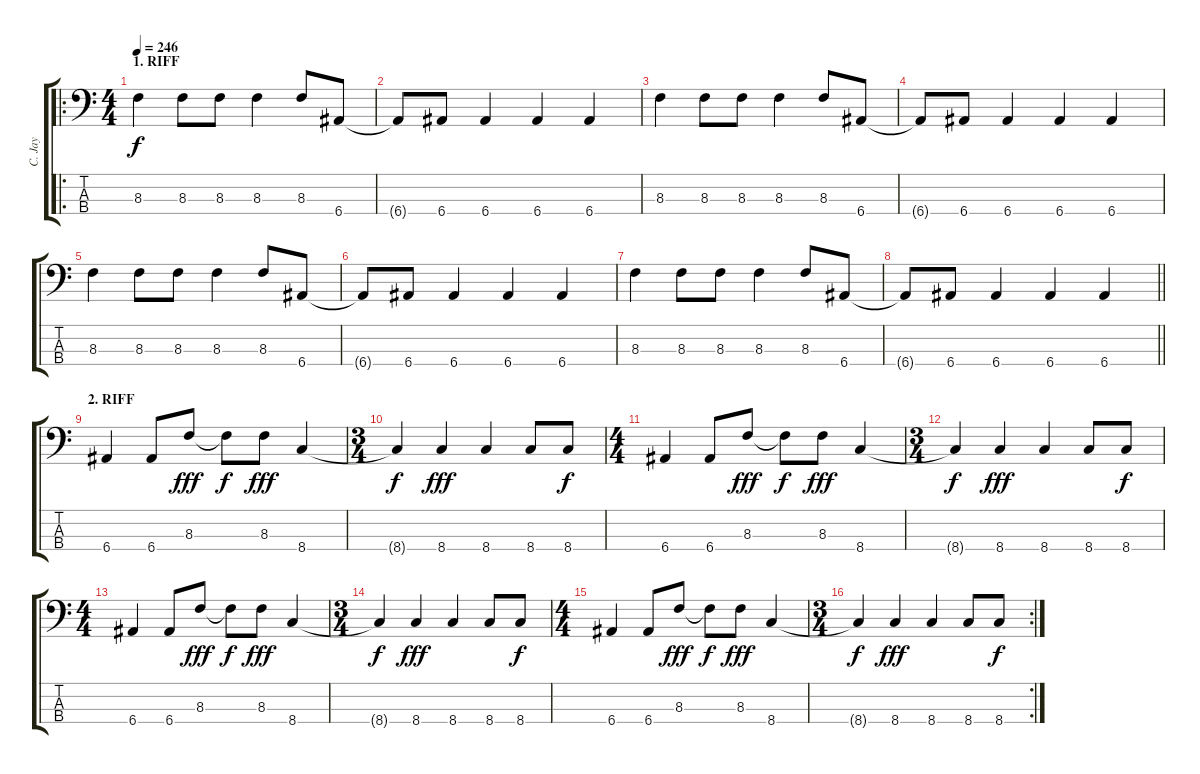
\track ("C. Jay" "C. Jay") {instrument electricbasspick}
\staff {score tabs}
\tuning (G2 D2 A1 E1) {hide}
\ro
\ts (4 4)
\section ("" "1. RIFF")
\tempo 246
\clef f4
\ks c
8.3.4{dy f instrument electricbasspick} 8.3.8 8.3.8 8.3.4 8.3.8 6.4.8 |
6.4{t}.8 6.4.8 6.4.4 6.4.4 6.4.4 |
8.3.4 8.3.8 8.3.8 8.3.4 8.3.8 6.4.8 |
6.4{t}.8 6.4.8 6.4.4 6.4.4 6.4.4 |
8.3.4 8.3.8 8.3.8 8.3.4 8.3.8 6.4.8 |
6.4{t}.8 6.4.8 6.4.4 6.4.4 6.4.4 |
8.3.4 8.3.8 8.3.8 8.3.4 8.3.8 6.4.8 |
\barLineRight lightlight
6.4{t}.8 6.4.8 6.4.4 6.4.4 6.4.4 |
\section ("" "2. RIFF")
6.4.4 6.4.8 8.3.8{dy fff} 8.3{t}.8{dy f} 8.3.8{dy fff} 8.4.4 |
\ts (3 4)
8.4{t}.4{dy f} 8.4.4{dy fff} 8.4.4 8.4.8 8.4.8{dy f} |
\ts (4 4)
6.4.4 6.4.8 8.3.8{dy fff} 8.3{t}.8{dy f} 8.3.8{dy fff} 8.4.4 |
\ts (3 4)
8.4{t}.4{dy f} 8.4.4{dy fff} 8.4.4 8.4.8 8.4.8{dy f} |
\ts (4 4)
6.4.4 6.4.8 8.3.8{dy fff} 8.3{t}.8{dy f} 8.3.8{dy fff} 8.4.4 |
\ts (3 4)
8.4{t}.4{dy f} 8.4.4{dy fff} 8.4.4 8.4.8 8.4.8{dy f} |
\ts (4 4)
6.4.4 6.4.8 8.3.8{dy fff} 8.3{t}.8{dy f} 8.3.8{dy fff} 8.4.4 |
\rc 2
\ts (3 4)
8.4{t}.4{dy f} 8.4.4{dy fff} 8.4.4 8.4.8 8.4.8{dy f}
